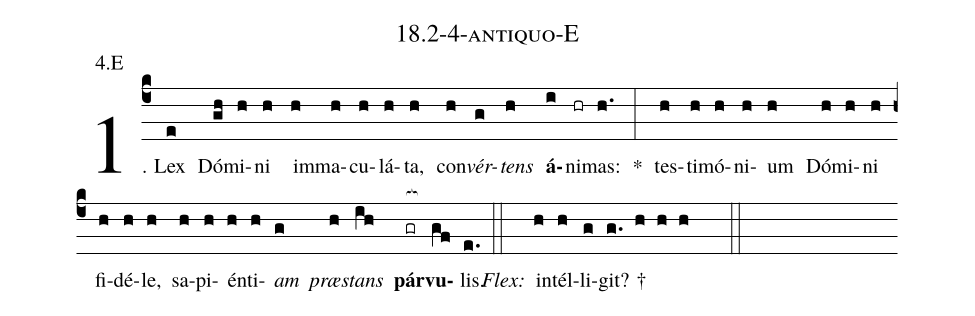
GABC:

name: 18.2-4-antiquo-E;
annotation: 4.E;
%%
(c4)1. Lex(e) Dó(gh)mi(h)ni(h) im(h)ma(h)cu(h)lá(h)ta,(h) con(h)<i>vér</i>(g)<i>tens</i>(h) <b>á</b>(i)ni(hr)mas:(h.) *(:) tes(h)ti(h)mó(h)ni(h)um(h) Dó(h)mi(h)ni(h) fi(h)dé(h)le,(h) sa(h)pi(h)én(h)ti(h)<i>am</i>(g) <i>præ</i>(h)<i>stans</i>(ih) <b>pár</b>(gr[ocb:1{])<b>vu</b>(gf[ocb:0}])lis.(e.) (::)
<i>Flex:</i>()  in(h)tél(h)li(g)git? †(g. h h h  ::)

%E(h) u(g) o(h) u(ih) a(gf) e.(e.) (::)
